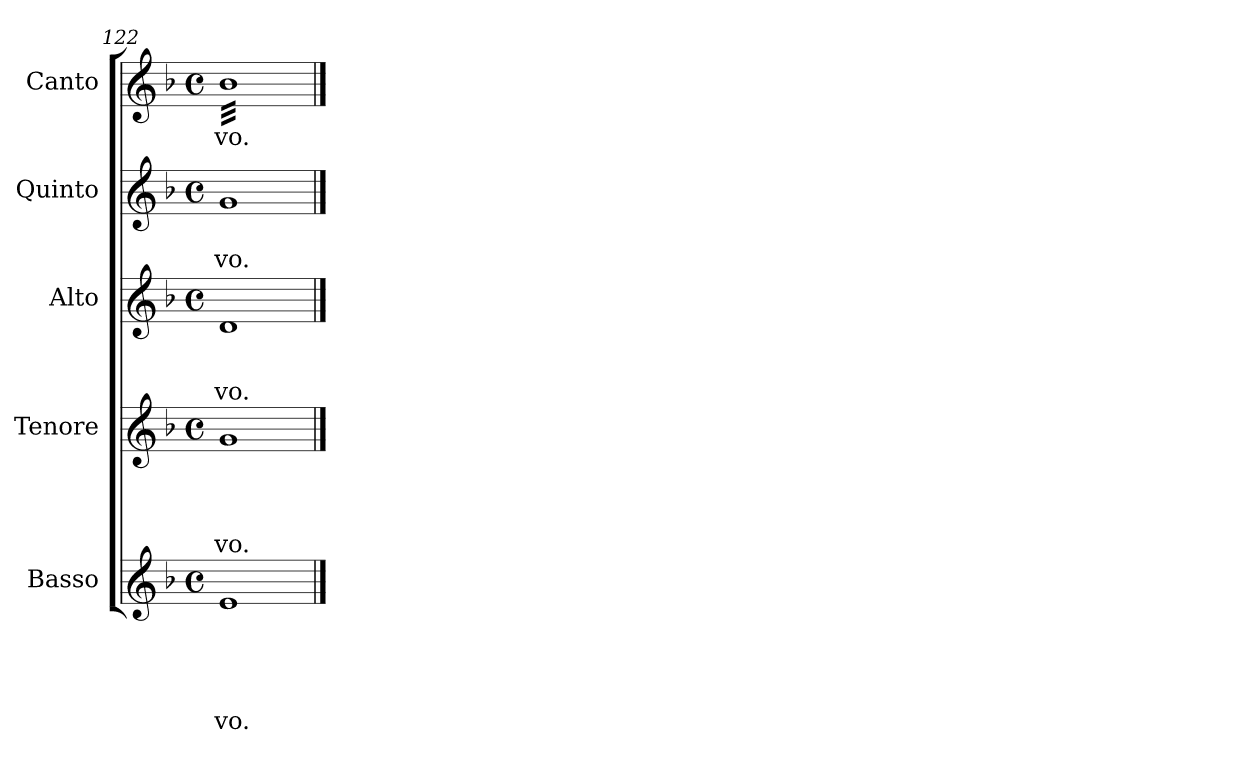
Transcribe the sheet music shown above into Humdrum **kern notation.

**kern	**text	**text	**text	**text	**text	**kern	**text	**text	**text	**text	**kern	**text	**text	**text	**kern	**text	**text	**kern	**text
*part5	*part5	*part5	*part5	*part5	*part5	*part4	*part4	*part4	*part4	*part4	*part3	*part3	*part3	*part3	*part2	*part2	*part2	*part1	*part1
*staff5	*staff5	*staff5	*staff5	*staff5	*staff5	*staff4	*staff4	*staff4	*staff4	*staff4	*staff3	*staff3	*staff3	*staff3	*staff2	*staff2	*staff2	*staff1	*staff1
*I"Basso	*	*	*	*	*	*I"Tenore	*	*	*	*	*I"Alto	*	*	*	*I"Quinto	*	*	*I"Canto	*
*clefG2	*	*	*	*	*	*clefG2	*	*	*	*	*clefG2	*	*	*	*clefG2	*	*	*clefG2	*
*k[b-]	*	*	*	*	*	*k[b-]	*	*	*	*	*k[b-]	*	*	*	*k[b-]	*	*	*k[b-]	*
*F:	*	*	*	*	*	*F:	*	*	*	*	*F:	*	*	*	*F:	*	*	*F:	*
*M4/4	*	*	*	*	*	*M4/4	*	*	*	*	*M4/4	*	*	*	*M4/4	*	*	*M4/4	*
*met(c)	*	*	*	*	*	*met(c)	*	*	*	*	*met(c)	*	*	*	*met(c)	*	*	*met(c)	*
=122	=122	=122	=122	=122	=122	=122	=122	=122	=122	=122	=122	=122	=122	=122	=122	=122	=122	=122	=122
!	!	!	!	!	!LO:LY:b	!	!	!	!	!LO:LY:b	!	!	!	!LO:LY:b	!	!	!LO:LY:b	!	!LO:LY:b
*	*	*	*	*	*	*	*	*	*	*	*	*	*	*	*	*	*	*tremolo	*
1e	.	.	.	.	-vo.	1g	.	.	.	-vo.	1d	.	.	-vo.	1g	.	-vo.	32b-LLL	-vo.
.	.	.	.	.	.	.	.	.	.	.	.	.	.	.	.	.	.	32b-	.
.	.	.	.	.	.	.	.	.	.	.	.	.	.	.	.	.	.	32b-	.
.	.	.	.	.	.	.	.	.	.	.	.	.	.	.	.	.	.	32b-	.
.	.	.	.	.	.	.	.	.	.	.	.	.	.	.	.	.	.	32b-	.
.	.	.	.	.	.	.	.	.	.	.	.	.	.	.	.	.	.	32b-	.
.	.	.	.	.	.	.	.	.	.	.	.	.	.	.	.	.	.	32b-	.
.	.	.	.	.	.	.	.	.	.	.	.	.	.	.	.	.	.	32b-	.
.	.	.	.	.	.	.	.	.	.	.	.	.	.	.	.	.	.	32b-	.
.	.	.	.	.	.	.	.	.	.	.	.	.	.	.	.	.	.	32b-	.
.	.	.	.	.	.	.	.	.	.	.	.	.	.	.	.	.	.	32b-	.
.	.	.	.	.	.	.	.	.	.	.	.	.	.	.	.	.	.	32b-	.
.	.	.	.	.	.	.	.	.	.	.	.	.	.	.	.	.	.	32b-	.
.	.	.	.	.	.	.	.	.	.	.	.	.	.	.	.	.	.	32b-	.
.	.	.	.	.	.	.	.	.	.	.	.	.	.	.	.	.	.	32b-	.
.	.	.	.	.	.	.	.	.	.	.	.	.	.	.	.	.	.	32b-	.
.	.	.	.	.	.	.	.	.	.	.	.	.	.	.	.	.	.	32b-	.
.	.	.	.	.	.	.	.	.	.	.	.	.	.	.	.	.	.	32b-	.
.	.	.	.	.	.	.	.	.	.	.	.	.	.	.	.	.	.	32b-	.
.	.	.	.	.	.	.	.	.	.	.	.	.	.	.	.	.	.	32b-	.
.	.	.	.	.	.	.	.	.	.	.	.	.	.	.	.	.	.	32b-	.
.	.	.	.	.	.	.	.	.	.	.	.	.	.	.	.	.	.	32b-	.
.	.	.	.	.	.	.	.	.	.	.	.	.	.	.	.	.	.	32b-	.
.	.	.	.	.	.	.	.	.	.	.	.	.	.	.	.	.	.	32b-	.
.	.	.	.	.	.	.	.	.	.	.	.	.	.	.	.	.	.	32b-	.
.	.	.	.	.	.	.	.	.	.	.	.	.	.	.	.	.	.	32b-	.
.	.	.	.	.	.	.	.	.	.	.	.	.	.	.	.	.	.	32b-	.
.	.	.	.	.	.	.	.	.	.	.	.	.	.	.	.	.	.	32b-	.
.	.	.	.	.	.	.	.	.	.	.	.	.	.	.	.	.	.	32b-	.
.	.	.	.	.	.	.	.	.	.	.	.	.	.	.	.	.	.	32b-	.
.	.	.	.	.	.	.	.	.	.	.	.	.	.	.	.	.	.	32b-	.
.	.	.	.	.	.	.	.	.	.	.	.	.	.	.	.	.	.	32b-JJJ	.
*	*	*	*	*	*	*	*	*	*	*	*	*	*	*	*	*	*	*Xtremolo	*
==	==	==	==	==	==	==	==	==	==	==	==	==	==	==	==	==	==	==	==
*-	*-	*-	*-	*-	*-	*-	*-	*-	*-	*-	*-	*-	*-	*-	*-	*-	*-	*-	*-
